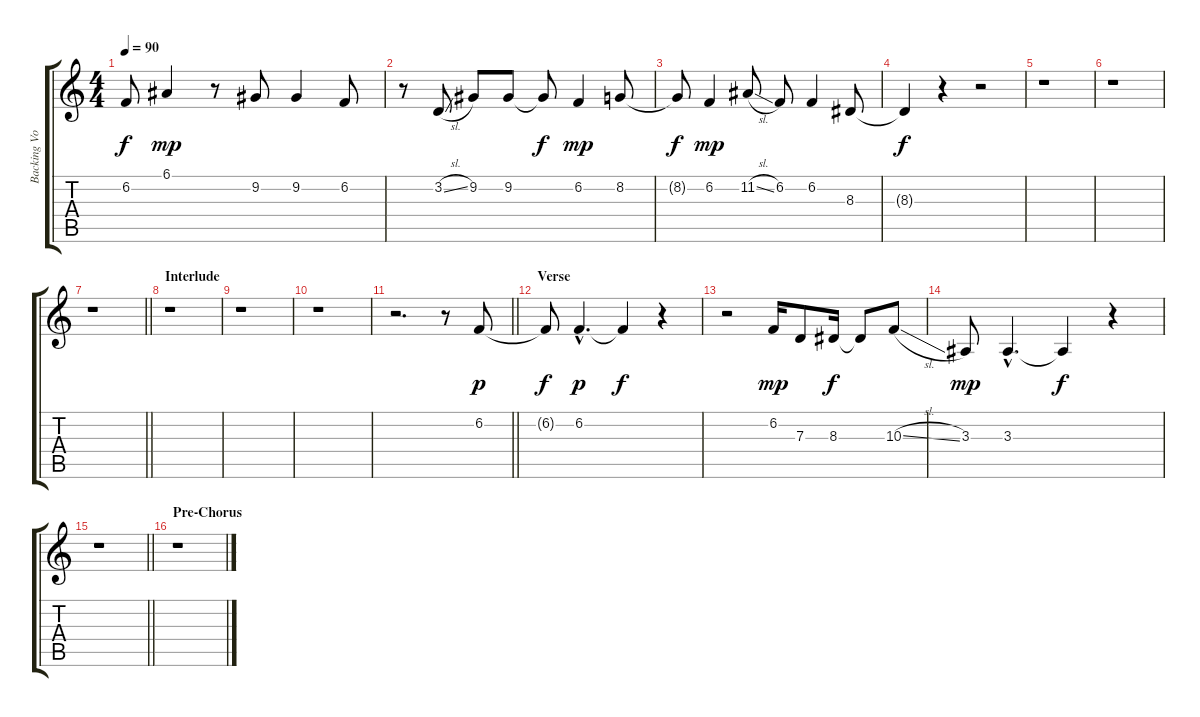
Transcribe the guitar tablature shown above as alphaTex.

\track ("Backing Vocals" "Backing Vo") {instrument synthstrings1}
\staff {score tabs}
\tuning (E4 B3 G3 D3 A2 E2) {hide}
\ts (4 4)
\tempo 90
\clef g2
\ks c
6.2{t}.8{dy f} 6.1.4{dy mp} r.8 9.2.8 9.2.4 6.2.8 |
r.8 3.2{sl}.8 9.2.8 9.2.8 9.2{t}.8{dy f} 6.2.4{dy mp} 8.2.8 |
8.2{t}.8{dy f} 6.2.4{dy mp} 11.2{sl}.8 6.2.8 6.2.4 8.3.8 |
8.3{t}.4{dy f} r.4 r.2 |
r.1 |
r.1 |
\barLineRight lightlight
r.1 |
\section ("" "Interlude")
r.1 |
r.1 |
r.1 |
\barLineRight lightlight
r.2{d} r.8 6.2.8{dy p} |
\section ("" "Verse")
6.2{t}.8{dy f} 6.2{hac}.4{d dy p} 6.2{t}.4{dy f} r.4 |
r.2 6.2.16{dy mp} 7.3.8 8.3.16{dy f} 8.3{t}.8 10.3{sl}.8 |
3.3.8{dy mp} 3.3{hac}.4{d} 3.3{t}.4{dy f} r.4 |
\barLineRight lightlight
r.1 |
\section ("" "Pre-Chorus")
r.1
